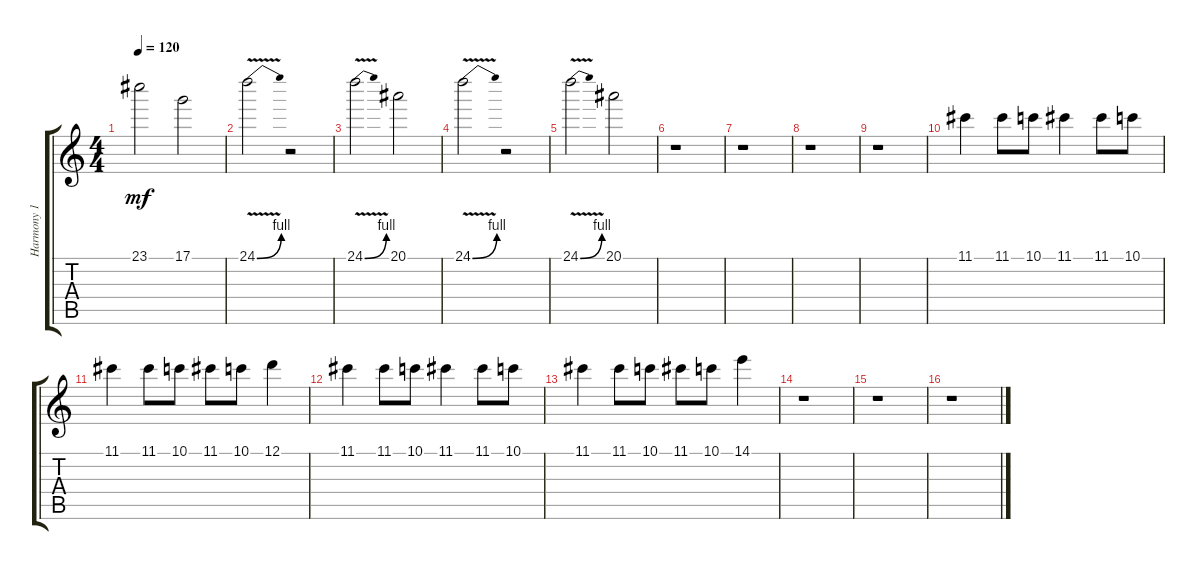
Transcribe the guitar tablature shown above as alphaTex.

\track ("Harmony 1" "Harmony 1") {instrument overdrivenguitar}
\staff {score tabs}
\tuning (D4 A3 F3 C3 G2 C2) {hide}
\ts (4 4)
\tempo 120
\clef g2
\ks aminor
23.1.2{dy mf} 17.1.2 |
24.1{be (bend 0 0 60 4) v}.2 r.2 |
24.1{be (bend 0 0 60 4) v}.2 20.1.2 |
24.1{be (bend 0 0 60 4) v}.2 r.2 |
24.1{be (bend 0 0 60 4) v}.2 20.1.2 |
r.1 |
r.1 |
r.1 |
r.1 |
11.1.4 11.1.8 10.1.8 11.1.4 11.1.8 10.1.8 |
11.1.4 11.1.8 10.1.8 11.1.8 10.1.8 12.1.4 |
11.1.4 11.1.8 10.1.8 11.1.4 11.1.8 10.1.8 |
11.1.4 11.1.8 10.1.8 11.1.8 10.1.8 14.1.4 |
r.1 |
r.1 |
r.1
